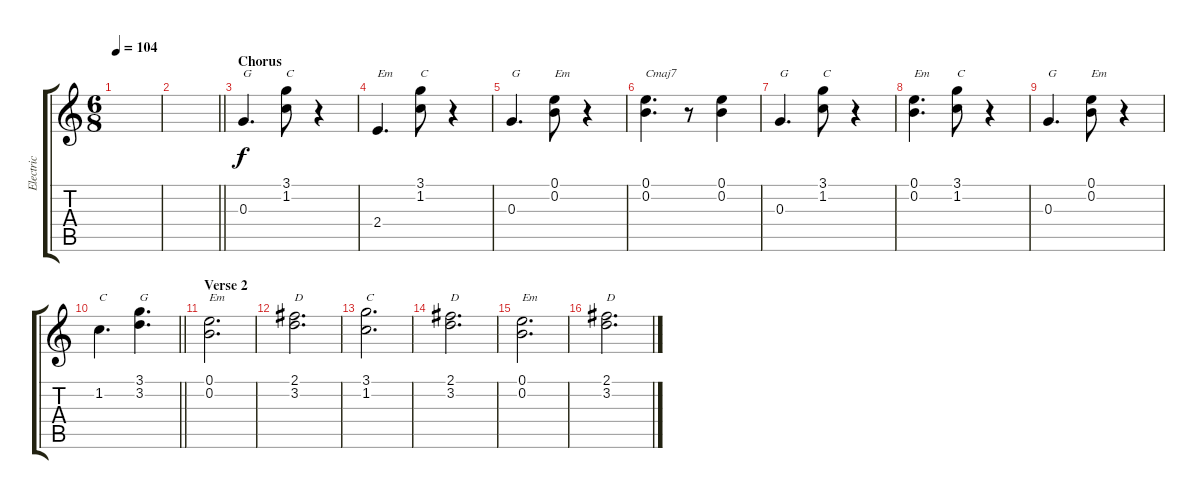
\track ("Electric" "Electric") {instrument overdrivenguitar}
\staff {score tabs}
\tuning (E4 B3 G3 D3 A2 E2) {hide}
\ts (6 8)
\tempo 104
\clef g2
\ks c
|
\barLineRight lightlight
|
\section ("" "Chorus")
0.3.4{d txt "G"} (3.1 1.2).8{txt "C"} r.4 |
2.4.4{d txt "Em"} (3.1 1.2).8{txt "C"} r.4 |
0.3.4{d txt "G"} (0.1 0.2).8{txt "Em"} r.4 |
(0.1 0.2).4{d txt "Cmaj7"} r.8 (0.1 0.2).4 |
0.3.4{d txt "G"} (3.1 1.2).8{txt "C"} r.4 |
(0.1 0.2).4{d txt "Em"} (3.1 1.2).8{txt "C"} r.4 |
0.3.4{d txt "G"} (0.1 0.2).8{txt "Em"} r.4 |
\barLineRight lightlight
1.2.4{d txt "C"} (3.1 3.2).4{d txt "G"} |
\section ("" "Verse 2")
(0.1 0.2).2{d txt "Em"} |
(2.1 3.2).2{d txt "D"} |
(3.1 1.2).2{d txt "C"} |
(2.1 3.2).2{d txt "D"} |
(0.1 0.2).2{d txt "Em"} |
(2.1 3.2).2{d txt "D"}
